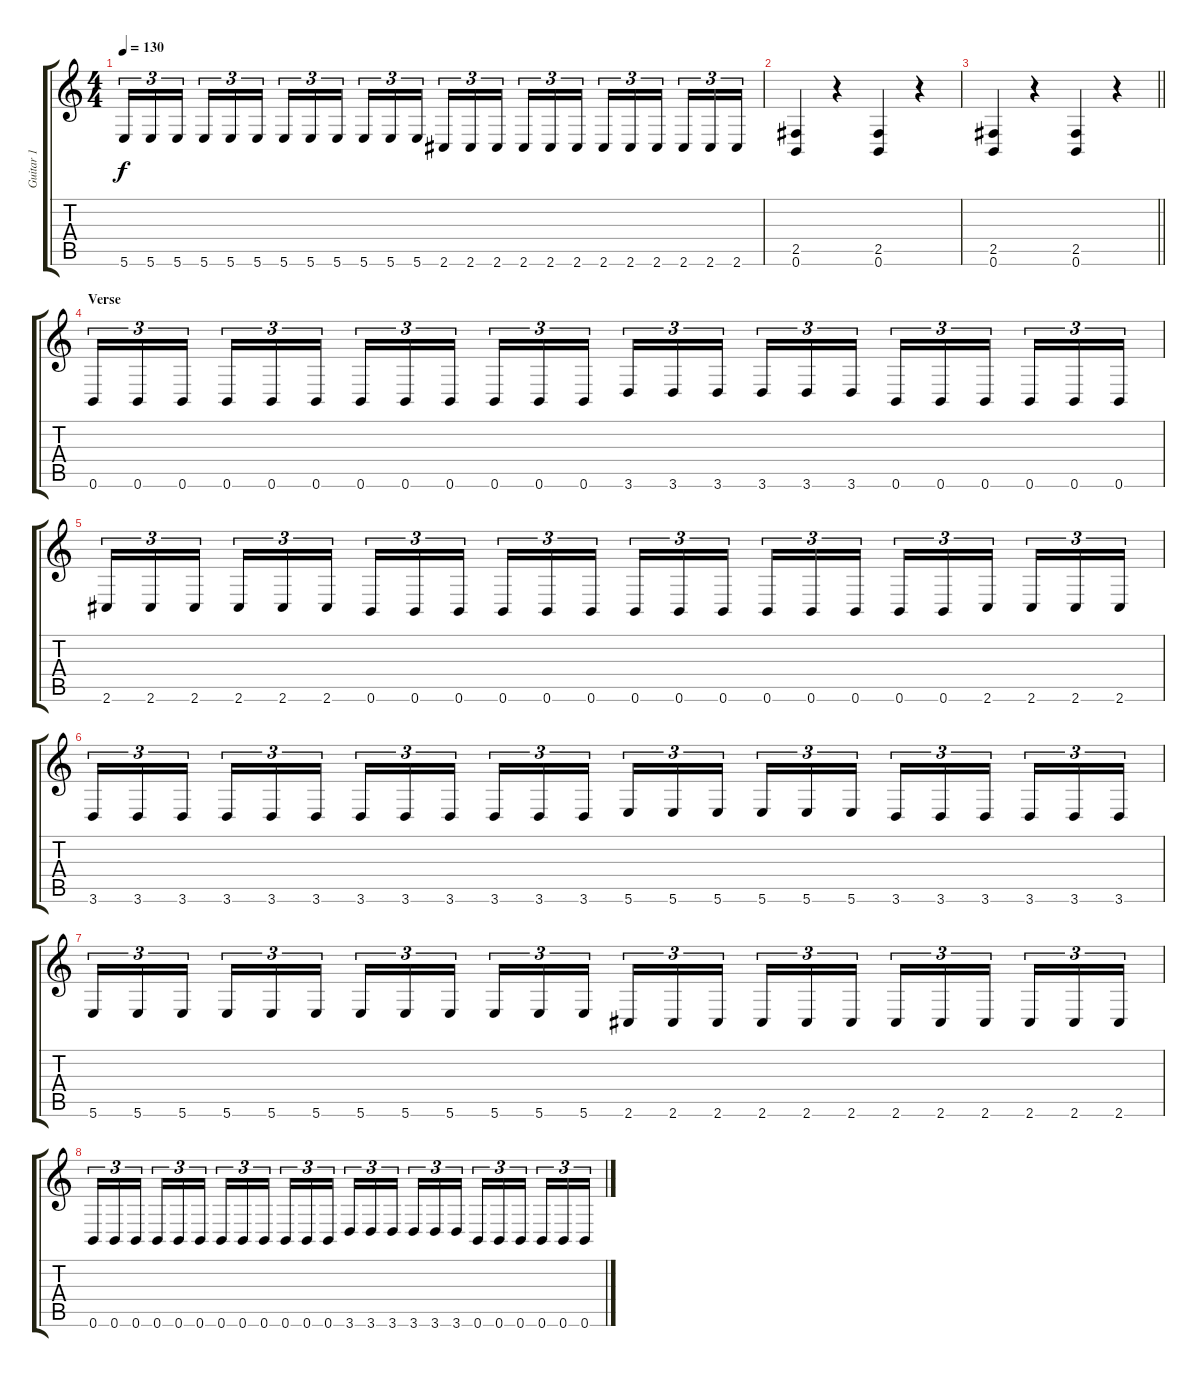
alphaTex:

\track ("Guitar 1" "Guitar 1") {instrument distortionguitar}
\staff {score tabs}
\tuning (B3 Gb3 D3 A2 E2 B1) {hide}
\ts (4 4)
\tempo 130
\clef g2
\ks c
5.6.16{tu (3 2) dy f} 5.6.16{tu (3 2)} 5.6.16{tu (3 2)} 5.6.16{tu (3 2)} 5.6.16{tu (3 2)} 5.6.16{tu (3 2)} 5.6.16{tu (3 2)} 5.6.16{tu (3 2)} 5.6.16{tu (3 2)} 5.6.16{tu (3 2)} 5.6.16{tu (3 2)} 5.6.16{tu (3 2)} 2.6.16{tu (3 2)} 2.6.16{tu (3 2)} 2.6.16{tu (3 2)} 2.6.16{tu (3 2)} 2.6.16{tu (3 2)} 2.6.16{tu (3 2)} 2.6.16{tu (3 2)} 2.6.16{tu (3 2)} 2.6.16{tu (3 2)} 2.6.16{tu (3 2)} 2.6.16{tu (3 2)} 2.6.16{tu (3 2)} |
(2.5 0.6).4 r.4 (2.5 0.6).4 r.4 |
\barLineRight lightlight
(2.5 0.6).4 r.4 (2.5 0.6).4 r.4 |
\section ("" "Verse")
0.6.16{tu (3 2)} 0.6.16{tu (3 2)} 0.6.16{tu (3 2)} 0.6.16{tu (3 2)} 0.6.16{tu (3 2)} 0.6.16{tu (3 2)} 0.6.16{tu (3 2)} 0.6.16{tu (3 2)} 0.6.16{tu (3 2)} 0.6.16{tu (3 2)} 0.6.16{tu (3 2)} 0.6.16{tu (3 2)} 3.6.16{tu (3 2)} 3.6.16{tu (3 2)} 3.6.16{tu (3 2)} 3.6.16{tu (3 2)} 3.6.16{tu (3 2)} 3.6.16{tu (3 2)} 0.6.16{tu (3 2)} 0.6.16{tu (3 2)} 0.6.16{tu (3 2)} 0.6.16{tu (3 2)} 0.6.16{tu (3 2)} 0.6.16{tu (3 2)} |
2.6.16{tu (3 2)} 2.6.16{tu (3 2)} 2.6.16{tu (3 2)} 2.6.16{tu (3 2)} 2.6.16{tu (3 2)} 2.6.16{tu (3 2)} 0.6.16{tu (3 2)} 0.6.16{tu (3 2)} 0.6.16{tu (3 2)} 0.6.16{tu (3 2)} 0.6.16{tu (3 2)} 0.6.16{tu (3 2)} 0.6.16{tu (3 2)} 0.6.16{tu (3 2)} 0.6.16{tu (3 2)} 0.6.16{tu (3 2)} 0.6.16{tu (3 2)} 0.6.16{tu (3 2)} 0.6.16{tu (3 2)} 0.6.16{tu (3 2)} 2.6.16{tu (3 2)} 2.6.16{tu (3 2)} 2.6.16{tu (3 2)} 2.6.16{tu (3 2)} |
3.6.16{tu (3 2)} 3.6.16{tu (3 2)} 3.6.16{tu (3 2)} 3.6.16{tu (3 2)} 3.6.16{tu (3 2)} 3.6.16{tu (3 2)} 3.6.16{tu (3 2)} 3.6.16{tu (3 2)} 3.6.16{tu (3 2)} 3.6.16{tu (3 2)} 3.6.16{tu (3 2)} 3.6.16{tu (3 2)} 5.6.16{tu (3 2)} 5.6.16{tu (3 2)} 5.6.16{tu (3 2)} 5.6.16{tu (3 2)} 5.6.16{tu (3 2)} 5.6.16{tu (3 2)} 3.6.16{tu (3 2)} 3.6.16{tu (3 2)} 3.6.16{tu (3 2)} 3.6.16{tu (3 2)} 3.6.16{tu (3 2)} 3.6.16{tu (3 2)} |
5.6.16{tu (3 2)} 5.6.16{tu (3 2)} 5.6.16{tu (3 2)} 5.6.16{tu (3 2)} 5.6.16{tu (3 2)} 5.6.16{tu (3 2)} 5.6.16{tu (3 2)} 5.6.16{tu (3 2)} 5.6.16{tu (3 2)} 5.6.16{tu (3 2)} 5.6.16{tu (3 2)} 5.6.16{tu (3 2)} 2.6.16{tu (3 2)} 2.6.16{tu (3 2)} 2.6.16{tu (3 2)} 2.6.16{tu (3 2)} 2.6.16{tu (3 2)} 2.6.16{tu (3 2)} 2.6.16{tu (3 2)} 2.6.16{tu (3 2)} 2.6.16{tu (3 2)} 2.6.16{tu (3 2)} 2.6.16{tu (3 2)} 2.6.16{tu (3 2)} |
0.6.16{tu (3 2)} 0.6.16{tu (3 2)} 0.6.16{tu (3 2)} 0.6.16{tu (3 2)} 0.6.16{tu (3 2)} 0.6.16{tu (3 2)} 0.6.16{tu (3 2)} 0.6.16{tu (3 2)} 0.6.16{tu (3 2)} 0.6.16{tu (3 2)} 0.6.16{tu (3 2)} 0.6.16{tu (3 2)} 3.6.16{tu (3 2)} 3.6.16{tu (3 2)} 3.6.16{tu (3 2)} 3.6.16{tu (3 2)} 3.6.16{tu (3 2)} 3.6.16{tu (3 2)} 0.6.16{tu (3 2)} 0.6.16{tu (3 2)} 0.6.16{tu (3 2)} 0.6.16{tu (3 2)} 0.6.16{tu (3 2)} 0.6.16{tu (3 2)}
